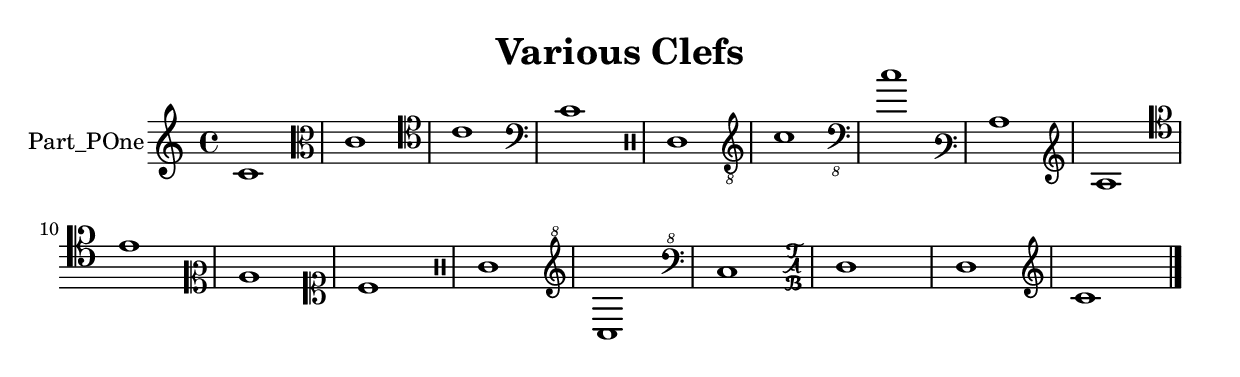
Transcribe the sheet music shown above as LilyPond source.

\version "2.24.0"

% Generated by xml2ly vv0.9.67-gamma (March 25, 2023)
% on Sunday 2023-04-09 @ 18:34:05 CEST
% from "VariousClefs.xml"

% The conversion date was: Sunday 2023-04-09 @ 18:34:05 CEST

% The conversion command as supplied was: 
%  xml2ly -auto-output-file-name -lilypond-generation-infos VariousClefs.xml
% or, with short option names:
%     VariousClefs.xml

\header {
  title                = "Various Clefs"
  workCreditTypeTitle = "Various Clefs"
  miscellaneousField  = "Various clefs: G, C, F, percussion,
          TAB and none; some are also possible with transposition and on other
          staff lines than their default (e.g. soprano/alto/tenor/baritone C
          clefs); Each measure shows a different clef (measure 17 has the \"none\"
          clef), only measure 18 has the same treble clef as measure
          1."
  title               = "Various Clefs"
}

\paper {
  % horizontal-shift = 0.0\mm
  % indent = 0.0\mm
  % short-indent = 0.0\mm
  % markup-system-spacing-padding = 0.0\mm
  % between-system-space = 0.0\mm
  % page-top-space = 0.0\mm
  % page-count = -1
  % system-count = -1
  
  
  
  
  oddHeaderMarkup = ""
  evenHeaderMarkup = ""
  oddFooterMarkup = ""
  evenFooterMarkup = ""
}

\layout {
  \context {
    \Score
    autoBeaming = ##f % to display tuplets brackets
  }
  \context {
    \Voice
  }
}

Part_POne_Staff_One_Voice_One = \absolute {
  \language "nederlands"
  \key c \major
  \time 4/4
  
  \clef "treble"
  c'1 | % 2
  \barNumberCheck #2
  
  \clef "alto"
  c'1 | % 3
  \barNumberCheck #3
  
  \clef "tenor"
  c'1 | % 4
  \barNumberCheck #4
  
  \clef "bass"
  c'1 | % 5
  \barNumberCheck #5
  
  \clef "percussion"
  c'1 | % 6
  \barNumberCheck #6
  
  \clef "treble_8"
  c'1 | % 7
  \barNumberCheck #7
  
  \clef "bass_8"
  c'1 | % 8
  \barNumberCheck #8
  
  \clef "varbaritone"
  c'1 | % 9
  \barNumberCheck #9
  
  \clef "french"
  c'1 | % 10
  \barNumberCheck #10
  
  \clef "baritone"
  c'1 | % 11
  \barNumberCheck #11
  
  \clef "mezzosoprano"
  c'1 | % 12
  \barNumberCheck #12
  
  \clef "soprano"
  c'1 | % 13
  \barNumberCheck #13
  
  \clef "percussion"
  c'1 | % 14
  \barNumberCheck #14
  
  \clef "treble^8"
  c'1 | % 15
  \barNumberCheck #15
  
  \clef "bass^8"
  c'1 | % 16
  \barNumberCheck #16
  
  \clef "tab"
  
  c'1 | % 17
  \barNumberCheck #17
  
  c'1 | % 18
  \barNumberCheck #18
  
  \clef "treble"
  c'1
  \bar "|."
  | % 19
  \barNumberCheck #19
}

\book {
  \score {
    <<
      
      \new Staff = "Part_POne_Staff_One"
      \with {
        instrumentName = "Part_POne"
      }
      <<
        \context Voice = "Part_POne_Staff_One_Voice_One" <<
          \Part_POne_Staff_One_Voice_One
        >>
      >>
      
    >>
    
    \layout {
      \context {
        \Score
        autoBeaming = ##f % to display tuplets brackets
      }
      \context {
        \Voice
      }
    }
    
    \midi {
      \tempo 16= 360
    }
  }
  
}
